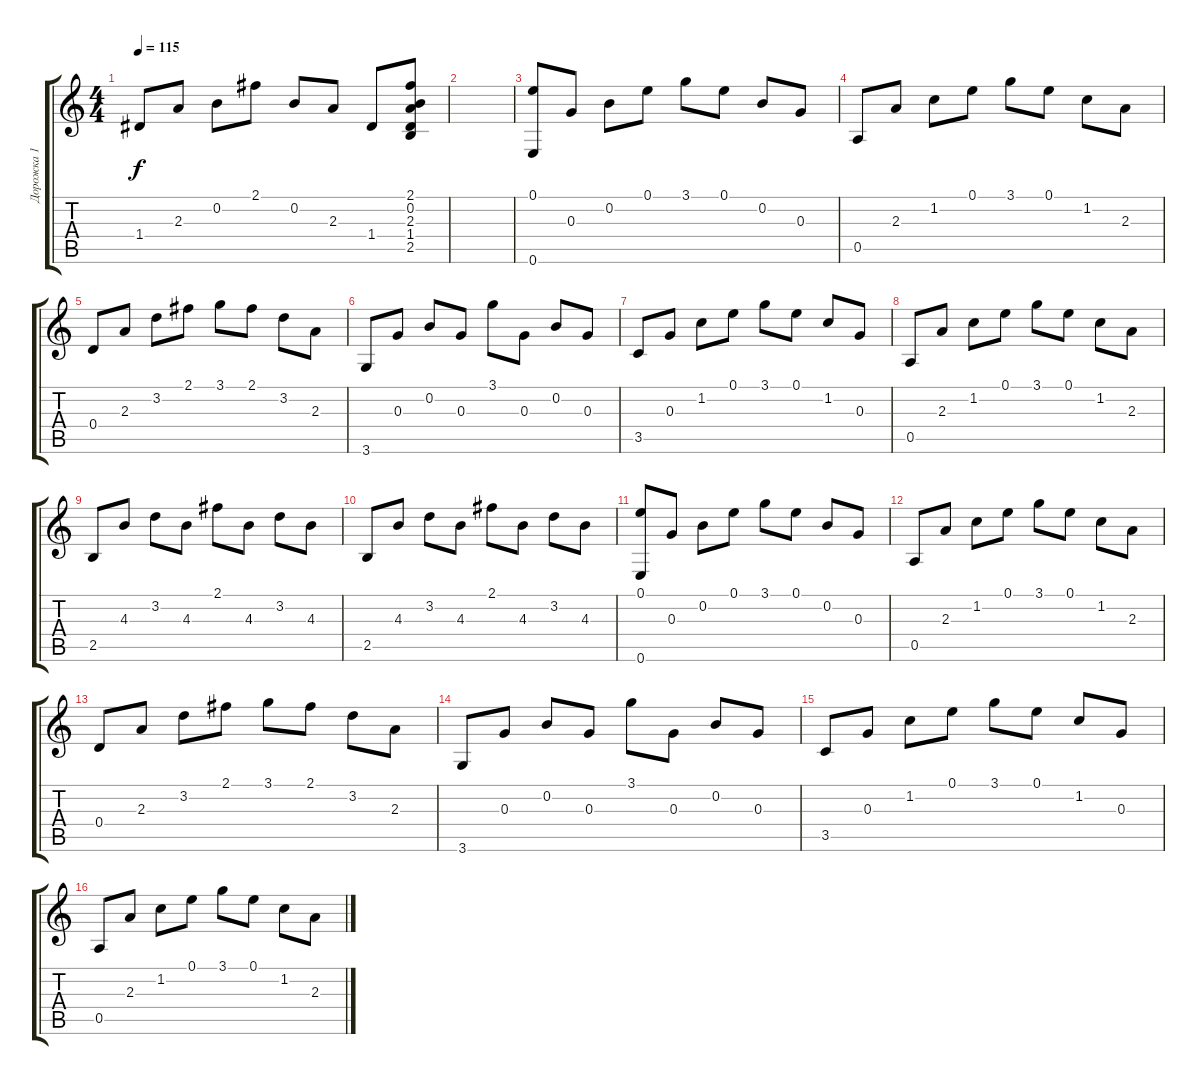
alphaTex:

\track ("Дорожка 1" "Дорожка 1") {instrument acousticguitarnylon}
\staff {score tabs}
\tuning (E4 B3 G3 D3 A2 E2) {hide}
\ts (4 4)
\tempo 115
\clef g2
\ks c
1.4.8{dy f} 2.3.8 0.2.8 2.1.8 0.2.8 2.3.8 1.4.8 (2.1 0.2 2.3 1.4 2.5).8 |
|
(0.1 0.6).8 0.3.8 0.2.8 0.1.8 3.1.8 0.1.8 0.2.8 0.3.8 |
0.5.8 2.3.8 1.2.8 0.1.8 3.1.8 0.1.8 1.2.8 2.3.8 |
0.4.8 2.3.8 3.2.8 2.1.8 3.1.8 2.1.8 3.2.8 2.3.8 |
3.6.8 0.3.8 0.2.8 0.3.8 3.1.8 0.3.8 0.2.8 0.3.8 |
3.5.8 0.3.8 1.2.8 0.1.8 3.1.8 0.1.8 1.2.8 0.3.8 |
0.5.8 2.3.8 1.2.8 0.1.8 3.1.8 0.1.8 1.2.8 2.3.8 |
2.5.8 4.3.8 3.2.8 4.3.8 2.1.8 4.3.8 3.2.8 4.3.8 |
2.5.8 4.3.8 3.2.8 4.3.8 2.1.8 4.3.8 3.2.8 4.3.8 |
(0.1 0.6).8 0.3.8 0.2.8 0.1.8 3.1.8 0.1.8 0.2.8 0.3.8 |
0.5.8 2.3.8 1.2.8 0.1.8 3.1.8 0.1.8 1.2.8 2.3.8 |
0.4.8 2.3.8 3.2.8 2.1.8 3.1.8 2.1.8 3.2.8 2.3.8 |
3.6.8 0.3.8 0.2.8 0.3.8 3.1.8 0.3.8 0.2.8 0.3.8 |
3.5.8 0.3.8 1.2.8 0.1.8 3.1.8 0.1.8 1.2.8 0.3.8 |
0.5.8 2.3.8 1.2.8 0.1.8 3.1.8 0.1.8 1.2.8 2.3.8
